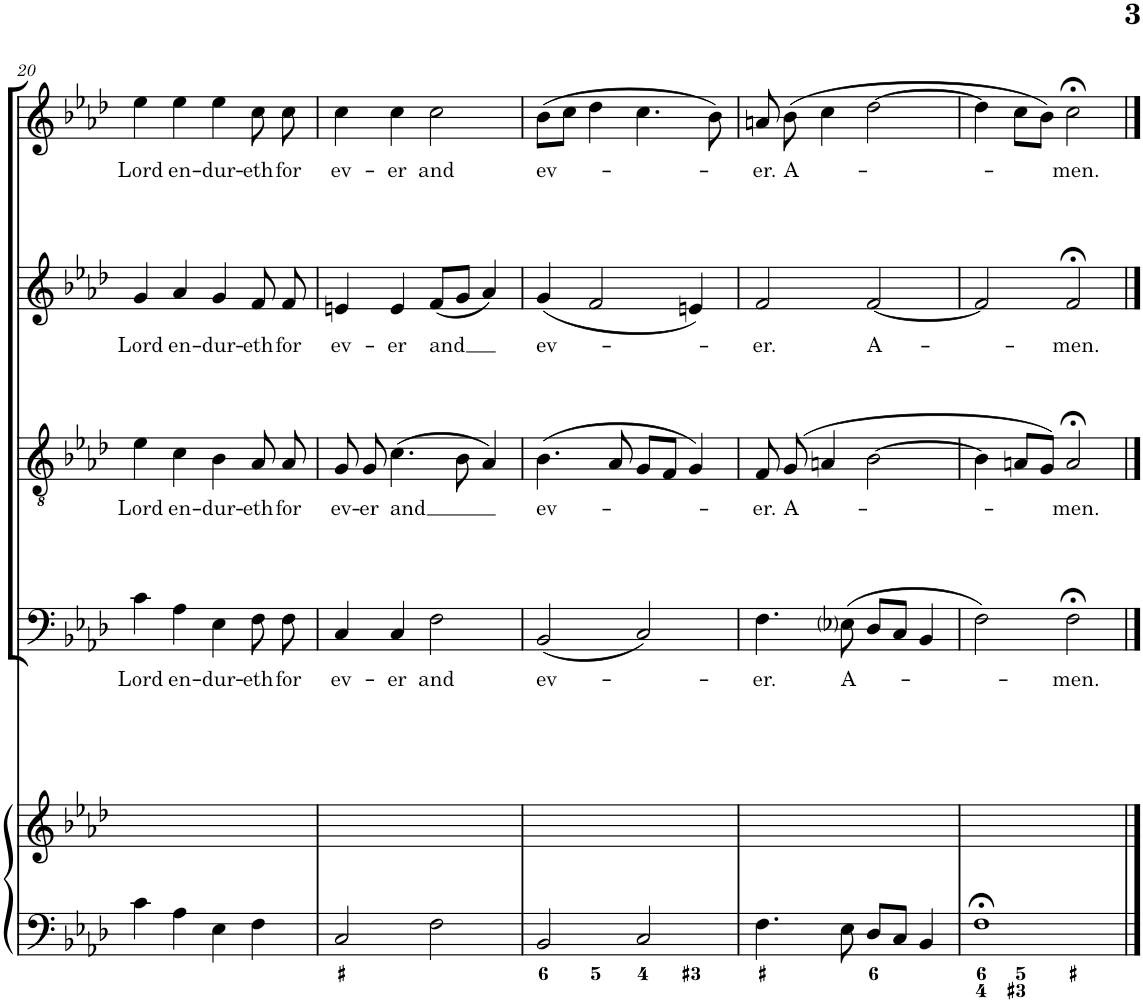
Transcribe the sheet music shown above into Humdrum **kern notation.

**kern	**kern	**kern	**text	**kern	**text	**kern	**text	**kern	**text
*part5	*part5	*part4	*part4	*part3	*part3	*part2	*part2	*part1	*part1
*staff6	*staff5	*staff4	*staff4	*staff3	*staff3	*staff2	*staff2	*staff1	*staff1
*I"Basso Continuo	*	*I"Bass	*	*I"Tenor	*	*I"Alto	*	*I"Soprano	*
!!LO:PB:g=z
*clefF4	*clefG2	*clefF4	*	*clefGv2	*	*clefG2	*	*clefG2	*
*k[b-e-a-d-]	*k[b-e-a-d-]	*k[b-e-a-d-]	*	*k[b-e-a-d-]	*	*k[b-e-a-d-]	*	*k[b-e-a-d-]	*
*M4/4	*M4/4	*M4/4	*	*M4/4	*	*M4/4	*	*M4/4	*
=20	=20	=20	=20	=20	=20	=20	=20	=20	=20
!	!	!	!LO:LY:b	!	!LO:LY:b	!	!LO:LY:b	!	!LO:LY:b
4c\	1ryy	4c\	Lord	4e-\	Lord	4g/	Lord	4ee-\	Lord
!	!	!	!LO:LY:b	!	!LO:LY:b	!	!LO:LY:b	!	!LO:LY:b
4A-\	.	4A-\	en-	4c\	en-	4a-/	en-	4ee-\	en-
!	!	!	!LO:LY:b	!	!LO:LY:b	!	!LO:LY:b	!	!LO:LY:b
4E-\	.	4E-\	-dur-	4B-\	-dur-	4g/	-dur-	4ee-\	-dur-
!	!	!	!LO:LY:b	!	!LO:LY:b	!	!LO:LY:b	!	!LO:LY:b
4F\	.	8F\	-eth	8A-/	-eth	8f/	-eth	8cc\	-eth
!	!	!	!LO:LY:b	!	!LO:LY:b	!	!LO:LY:b	!	!LO:LY:b
.	.	8F\	for	8A-/	for	8f/	for	8cc\	for
=21	=21	=21	=21	=21	=21	=21	=21	=21	=21
!	!	!	!LO:LY:b	!	!LO:LY:b	!	!LO:LY:b	!	!LO:LY:b
2C/	1ryy	4C/	ev-	8G/	ev-	4en/	ev-	4cc\	ev-
!	!	!	!	!	!LO:LY:b	!	!	!	!
.	.	.	.	8G/	-er	.	.	.	.
!	!	!	!LO:LY:b	!	!LO:LY:b	!	!LO:LY:b	!	!LO:LY:b
.	.	4C/	-er	(4.c\	and	4e/	-er	4cc\	-er
!	!	!	!LO:LY:b	!	!	!	!LO:LY:b	!	!LO:LY:b
2F\	.	2F\	and	.	.	(8f/L	and	2cc\	and
.	.	.	.	8B-\	.	8g/J	.	.	.
.	.	.	.	4A-/)	.	4a-/)	.	.	.
=22	=22	=22	=22	=22	=22	=22	=22	=22	=22
!	!	!	!LO:LY:b	!	!LO:LY:b	!	!LO:LY:b	!	!LO:LY:b
2BB-/	1ryy	(2BB-/	ev-	(4.B-\	ev-	(<4g/	ev-	(8b-\L	ev-
.	.	.	.	.	.	.	.	8cc\J	.
.	.	.	.	.	.	2f/	.	4dd-\	.
.	.	.	.	8A-/	.	.	.	.	.
2C/	.	2C/)	.	8G/L	.	.	.	4.cc\	.
.	.	.	.	8F/J	.	.	.	.	.
.	.	.	.	4G/)	.	4en/)	.	.	.
.	.	.	.	.	.	.	.	8b-\)	.
=23	=23	=23	=23	=23	=23	=23	=23	=23	=23
!	!	!	!LO:LY:b	!	!LO:LY:b	!	!LO:LY:b	!	!LO:LY:b
4.F\	1ryy	4.F\	-er.	8F/	-er.	2f/	-er.	8an/	-er.
!	!	!	!	!	!LO:LY:b	!	!	!	!LO:LY:b
.	.	.	.	(8G/	A-	.	.	(8b-\	A-
.	.	.	.	4An/	.	.	.	4cc\	.
!	!	!	!LO:LY:b	!	!	!	!	!	!
8E-\	.	(8E-i\	A-	.	.	.	.	.	.
!	!	!	!	!	!	!	!LO:LY:b	!	!
8D-/L	.	8D-/L	.	[2B-\	.	[2f/	A-	[2dd-\	.
8C/J	.	8C/J	.	.	.	.	.	.	.
4BB-/	.	4BB-/	.	.	.	.	.	.	.
=24	=24	=24	=24	=24	=24	=24	=24	=24	=24
1F;<	1ryy	2F\)	.	4B-\]	.	2f/]	.	4dd-\]	.
.	.	.	.	8An/L	.	.	.	8cc\L	.
.	.	.	.	8G/J)	.	.	.	8b-\J)	.
!	!	!	!LO:LY:b	!	!LO:LY:b	!	!LO:LY:b	!	!LO:LY:b
.	.	2F;<\	-men.	2A;</	-men.	2f;</	-men.	2cc;<\	-men.
==	==	==	==	==	==	==	==	==	==
*-	*-	*-	*-	*-	*-	*-	*-	*-	*-
